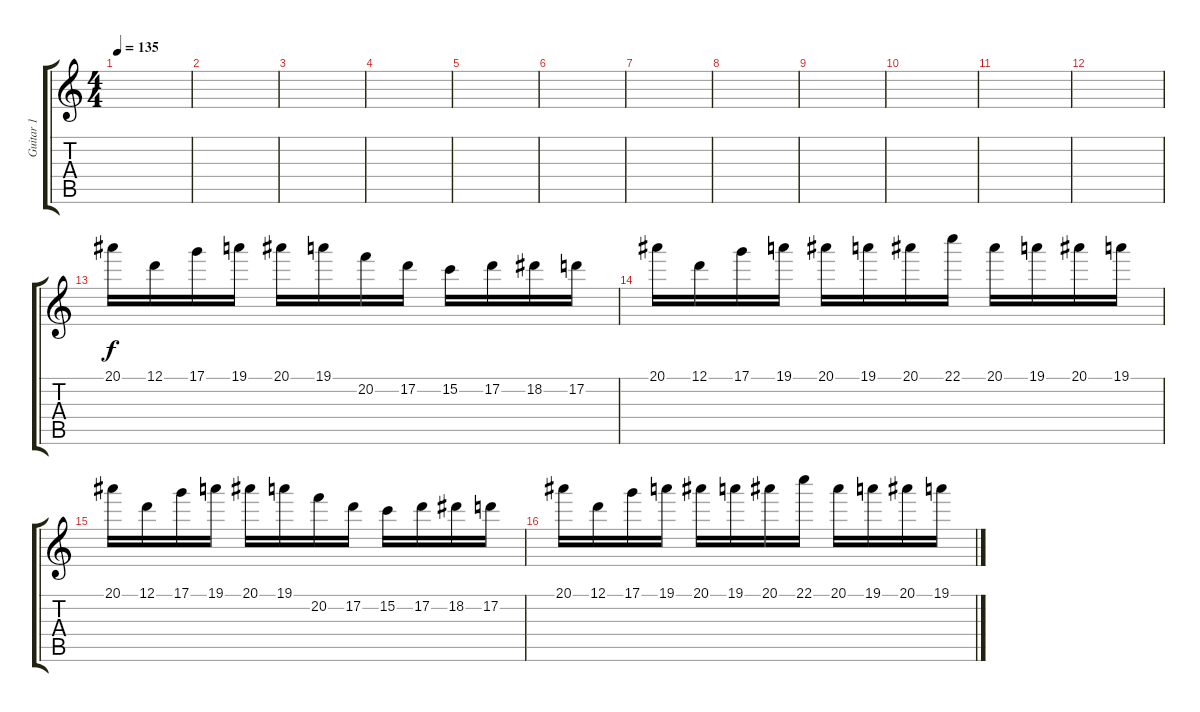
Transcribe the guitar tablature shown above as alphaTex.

\track ("Guitar 1" "Guitar 1") {instrument distortionguitar}
\staff {score tabs}
\tuning (D4 A3 F3 C3 G2 D2) {hide}
\ts (4 4)
\tempo 135
\clef g2
\ks c
|
|
|
|
|
|
|
|
|
|
|
|
20.1.16{dy f} 12.1.16 17.1.16 19.1.16 20.1.16 19.1.16 20.2.16 17.2.16 15.2.16 17.2.16 18.2.16 17.2.16 |
20.1.16 12.1.16 17.1.16 19.1.16 20.1.16 19.1.16 20.1.16 22.1.16 20.1.16 19.1.16 20.1.16 19.1.16 |
20.1.16 12.1.16 17.1.16 19.1.16 20.1.16 19.1.16 20.2.16 17.2.16 15.2.16 17.2.16 18.2.16 17.2.16 |
20.1.16 12.1.16 17.1.16 19.1.16 20.1.16 19.1.16 20.1.16 22.1.16 20.1.16 19.1.16 20.1.16 19.1.16
